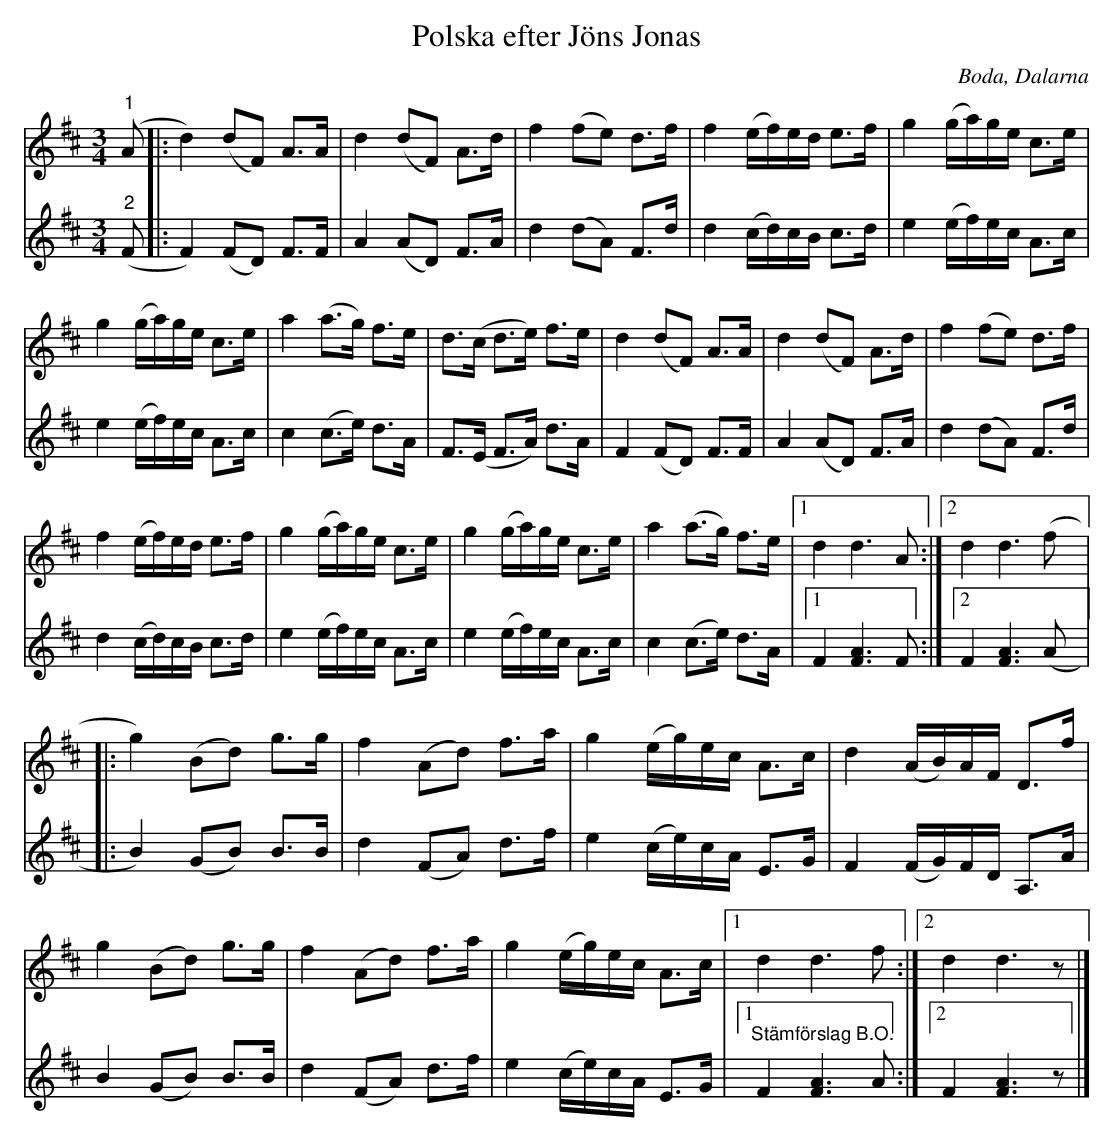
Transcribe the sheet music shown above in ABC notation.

X:1
T:Polska efter Jöns Jonas
O:Boda, Dalarna
L:1/8
M:3/4
K:D
V:1
"^1" (A |: d2) (dF) A>A | d2 (dF) A>d | f2 (fe) d>f | f2 (e/f/)e/d/ e>f | g2 (g/a/)g/e/ c>e |
g2 (g/a/)g/e/ c>e | a2 (a>g) f>e | d>(c d>e) f>e | d2 (dF) A>A | d2 (dF) A>d | f2 (fe) d>f |
f2 (e/f/)e/d/ e>f | g2 (g/a/)g/e/ c>e | g2 (g/a/)g/e/ c>e | a2 (a>g) f>e |1 d2 d3 A :|2 d2 d3 (f |:
g2) (Bd) g>g | f2 (Ad) f>a | g2 (e/g/)e/c/ A>c | d2 (A/B/)A/F/ D>f |
g2 (Bd) g>g | f2 (Ad) f>a | g2 (e/g/)e/c/ A>c |1 d2 d3 f :|2 d2 d3 z |]
V:2
"^2" (F |: F2) (FD) F>F | A2 (AD) F>A | d2 (dA) F>d | d2 (c/d/)c/B/ c>d | e2 (e/f/)e/c/ A>c |
e2 (e/f/)e/c/ A>c | c2 (c>e) d>A | F>(E F>A) d>A | F2 (FD) F>F | A2 (AD) F>A | d2 (dA) F>d |
d2 (c/d/)c/B/ c>d | e2 (e/f/)e/c/ A>c | e2 (e/f/)e/c/ A>c | c2 (c>e) d>A |1 F2 [FA]3 F :|2 F2 [FA]3 (A |:
B2) (GB) B>B | d2 (FA) d>f | e2 (c/e/)c/A/ E>G | F2 (F/G/)F/D/ A,>A | B2 (GB) B>B |
d2 (FA) d>f | e2 (c/e/)c/A/ E>G |1"^Stämförslag B.O." F2 [FA]3 A :|2 F2 [FA]3 z |]
